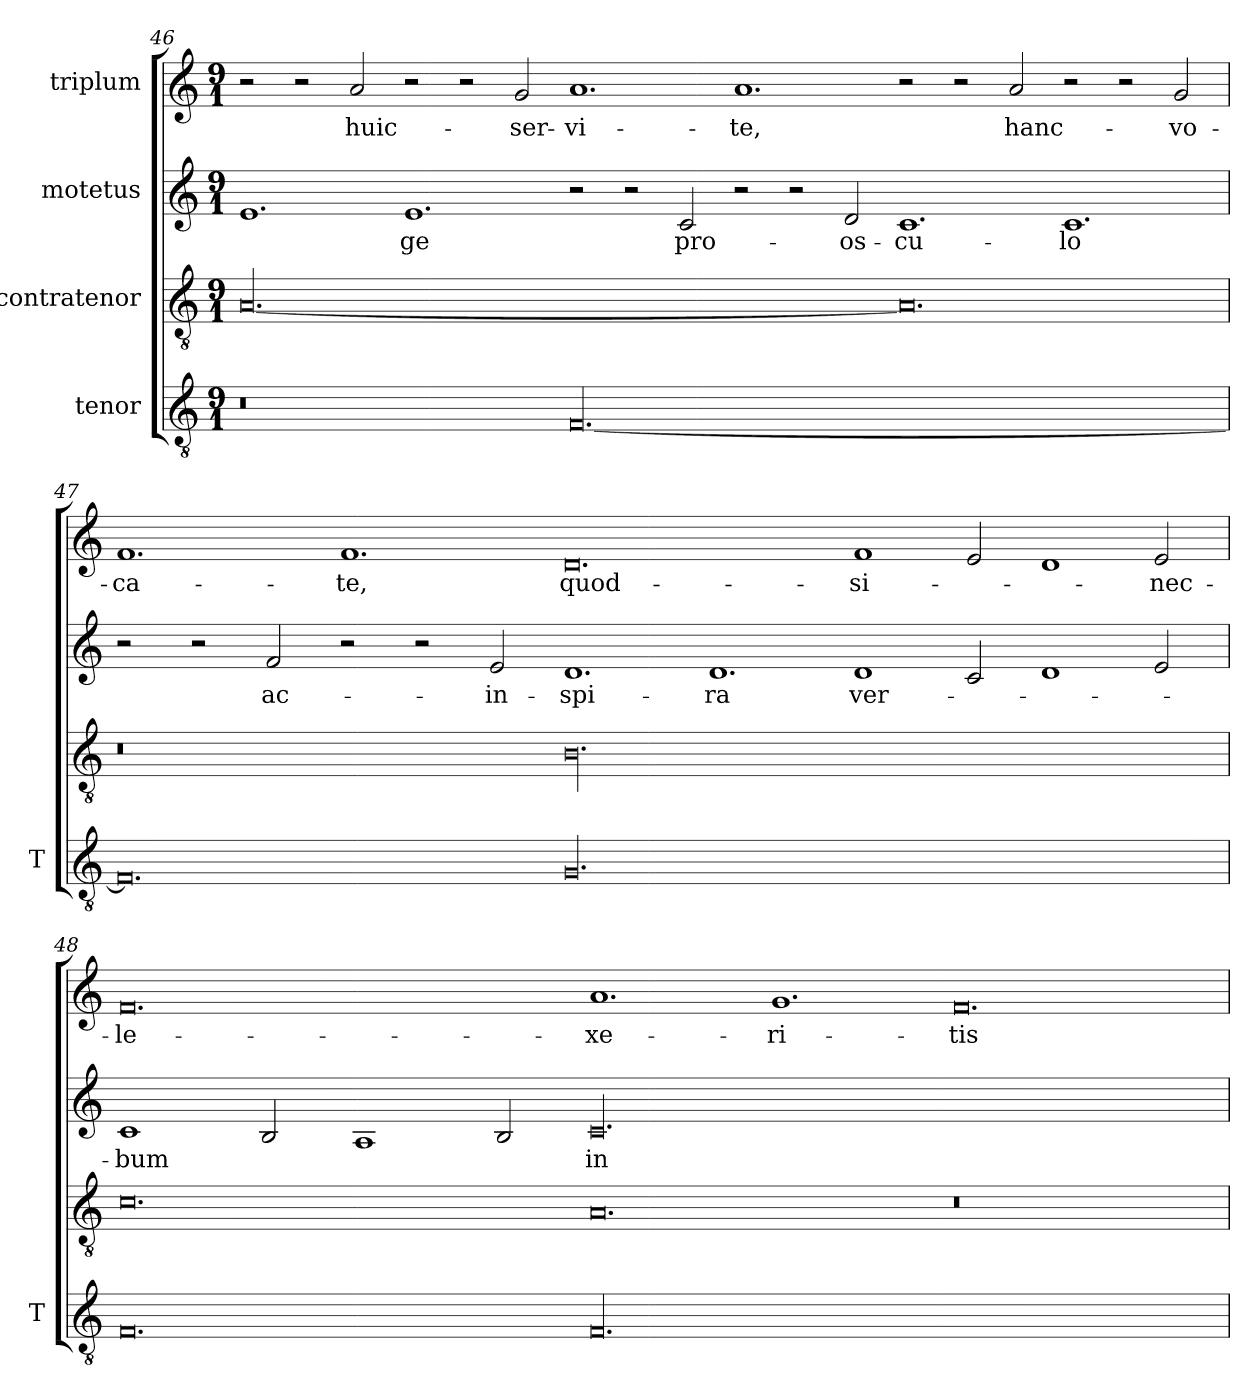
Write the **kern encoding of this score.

**kern	**kern	**kern	**text	**kern	**text
*part4	*part3	*part2	*part2	*part1	*part1
*staff4	*staff3	*staff2	*staff2	*staff1	*staff1
*I"tenor	*I"contratenor	*I"motetus	*	*I"triplum	*
*I'T	*	*	*	*	*
!!LO:PB:g=z
*clefGv2	*clefGv2	*clefG2	*	*clefG2	*
*k[]	*k[]	*k[]	*	*k[]	*
*C:	*C:	*C:	*	*C:	*
*M9/1	*M9/1	*M9/1	*	*M9/1	*
=46	=46	=46	=46	=46	=46
0.r	[00.A/	1.e/	.	2r	.
.	.	.	.	2r	.
.	.	.	.	2a/	huic-
.	.	1.e/	-ge	2r	.
.	.	.	.	2r	.
.	.	.	.	2g/	ser-
[00.F/	.	2r	.	1.a/	-vi-
.	.	2r	.	.	.
.	.	2c/	pro-	.	.
.	.	2r	.	1.a/	-te,
.	.	2r	.	.	.
.	.	2d/	os-	.	.
.	0.A/]	1.c/	-cu-	2r	.
.	.	.	.	2r	.
.	.	.	.	2a/	hanc-
.	.	1.c/	-lo	2r	.
.	.	.	.	2r	.
.	.	.	.	2g/	vo-
!!LO:LB:g=z
=47	=47	=47	=47	=47	=47
0.F/]	0.r	2r	.	1.f/	-ca-
.	.	2r	.	.	.
.	.	2f/	ac-	.	.
.	.	2r	.	1.f/	-te,
.	.	2r	.	.	.
.	.	2e/	in-	.	.
00.G/	00.B\	1.d/	-spi-	0.d/	quod-
.	.	1.d/	-ra	.	.
.	.	1d/	ver-	1f/	si-
.	.	2c/	.	2e/	.
.	.	1d/	.	1d/	.
.	.	2e/	.	2e/	nec-
=48	=48	=48	=48	=48	=48
0.F/	0.c\	1c/	-bum	0.f/	-le-
.	.	2B/	.	.	.
.	.	1A/	.	.	.
.	.	2B/	.	.	.
00.F/	0.A/	00.c/	in-	1.a/	-xe-
.	.	.	.	1.g/	-ri-
.	0.r	.	.	0.f/	-tis
=	=	=	=	=	=
*-	*-	*-	*-	*-	*-
